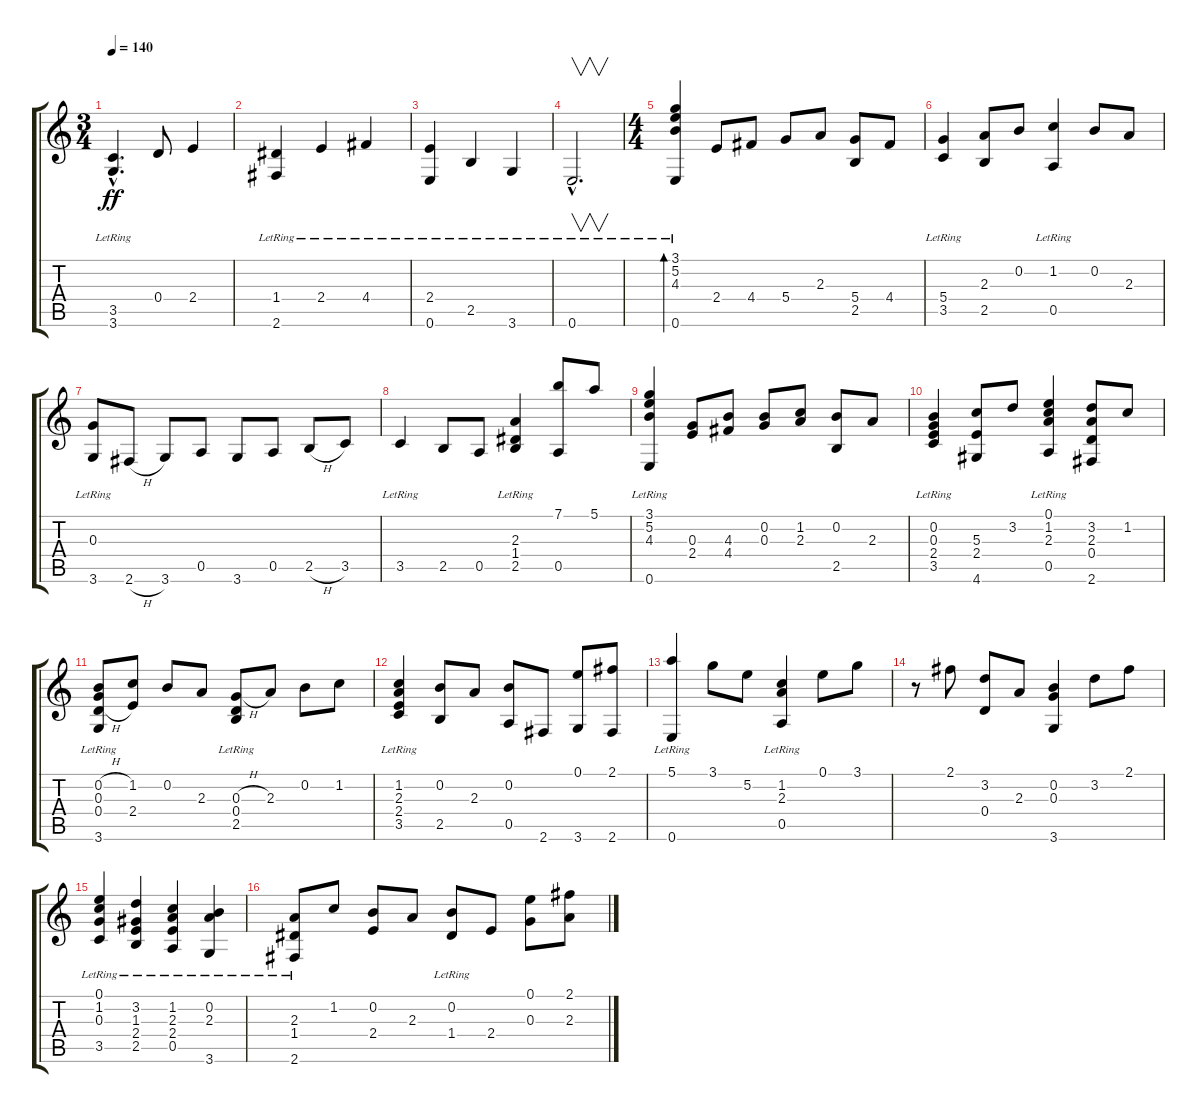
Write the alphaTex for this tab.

\track "" {instrument acousticguitarsteel}
\staff {score tabs}
\tuning (E4 B3 G3 D3 A2 E2) {hide}
\ts (3 4)
\tempo 140
\clef g2
\ks c
(3.5{hac} 3.6{hac lr}).4{d dy ff} 0.4.8 2.4.4 |
(1.4 2.6{lr}).4 2.4{lr}.4 4.4{lr}.4 |
(2.4 0.6{lr}).4 2.5{lr}.4 3.6{lr}.4 |
0.6{hac lr}.2{v d} |
\ts (4 4)
(3.1{lr} 5.2 4.3{lr} 0.6{lr}).4{bd 60} 2.4.8 4.4.8 5.4.8 2.3.8 (5.4 2.5).8 4.4.8 |
(5.4{lr} 3.5{lr}).4 (2.3 2.5).8 0.2.8 (1.2{lr} 0.5{lr}).4 0.2.8 2.3.8 |
(0.3 3.6{lr}).8 2.6{h}.8 3.6.8 0.5.8 3.6.8 0.5.8 2.5{h}.8 3.5.8 |
3.5{lr}.4 2.5.8 0.5.8 (2.3 1.4{lr} 2.5{lr}).4 (7.1 0.5).8 5.1.8 |
(3.1{lr} 5.2{lr} 4.3{lr} 0.6{lr}).4 (0.3 2.4).8 (4.3 4.4).8 (0.2 0.3).8 (1.2 2.3).8 (0.2 2.5).8 2.3.8 |
(0.2{lr} 0.3{lr} 2.4{lr} 3.5{lr}).4 (5.3 2.4 4.6).8 3.2.8 (0.1{lr} 1.2{lr} 2.3{lr} 0.5{lr}).4 (3.2 2.3 0.4 2.6).8 1.2.8 |
(0.2{h} 0.3 0.4{h} 3.6{lr}).8 (1.2 2.4).8 0.2.8 2.3.8 (0.3{h} 0.4 2.5{lr}).8 2.3.8 0.2.8 1.2.8 |
(1.2{lr} 2.3{lr} 2.4{lr} 3.5{lr}).4 (0.2 2.5).8 2.3.8 (0.2 0.5).8 2.6.8 (0.1 3.6).8 (2.1 2.6).8 |
(5.1{lr} 0.6{lr}).4 3.1.8 5.2.8 (1.2{lr} 2.3{lr} 0.5{lr}).4 0.1.8 3.1.8 |
r.8 2.1.8 (3.2 0.4).8 2.3.8 (0.2 0.3 3.6).4 3.2.8 2.1.8 |
(0.1 1.2 0.3 3.5{lr}).4 (3.2 1.3 2.4 2.5{lr}).4 (1.2 2.3 2.4 0.5{lr}).4 (0.2 2.3 3.6{lr}).4 |
(2.3 1.4 2.6{lr}).8 1.2.8 (0.2 2.4).8 2.3.8 (0.2 1.4{lr}).8 2.4.8 (0.1 0.3).8 (2.1 2.3).8
